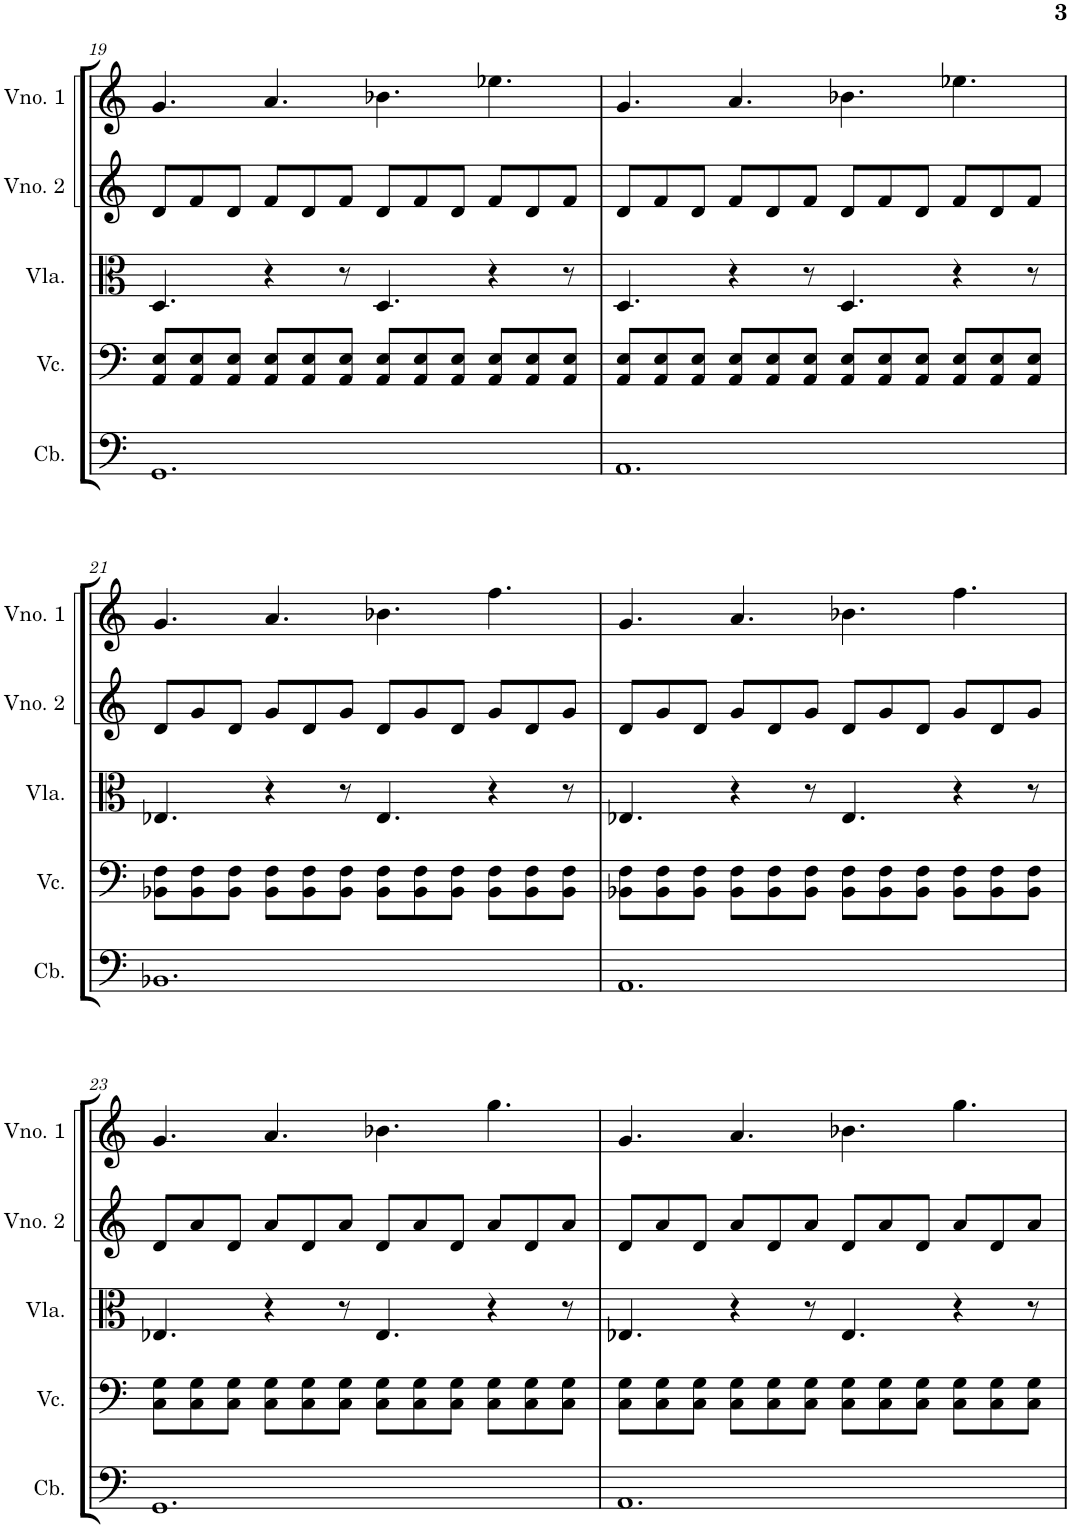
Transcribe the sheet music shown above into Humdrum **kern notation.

**kern	**kern	**kern	**kern	**kern
*part5	*part4	*part3	*part2	*part1
*staff5	*staff4	*staff3	*staff2	*staff1
*I"Contrabaixo	*I"Violoncelo	*I"Viola	*I"Violino 2	*I"Violino 1
*I'Cb.	*I'Vc.	*I'Vla.	*I'Vno. 2	*I'Vno. 1
!!LO:PB:g=z
*clefF4	*clefF4	*clefC3	*clefG2	*clefG2
*Trd7c12	*	*	*	*
*k[]	*k[]	*k[]	*k[]	*k[]
*M12/8	*M12/8	*M12/8	*M12/8	*M12/8
=19	=19	=19	=19	=19
1.GG	8AA/ 8E/L	4.D/	8d/L	4.g/
.	8AA/ 8E/	.	8f/	.
.	8AA/ 8E/J	.	8d/J	.
.	8AA/ 8E/L	4r	8f/L	4.a/
.	8AA/ 8E/	.	8d/	.
.	8AA/ 8E/J	8r	8f/J	.
.	8AA/ 8E/L	4.D/	8d/L	4.b-X\
.	8AA/ 8E/	.	8f/	.
.	8AA/ 8E/J	.	8d/J	.
.	8AA/ 8E/L	4r	8f/L	4.ee-X\
.	8AA/ 8E/	.	8d/	.
.	8AA/ 8E/J	8r	8f/J	.
=20	=20	=20	=20	=20
1.AA	8AA/ 8E/L	4.D/	8d/L	4.g/
.	8AA/ 8E/	.	8f/	.
.	8AA/ 8E/J	.	8d/J	.
.	8AA/ 8E/L	4r	8f/L	4.a/
.	8AA/ 8E/	.	8d/	.
.	8AA/ 8E/J	8r	8f/J	.
.	8AA/ 8E/L	4.D/	8d/L	4.b-X\
.	8AA/ 8E/	.	8f/	.
.	8AA/ 8E/J	.	8d/J	.
.	8AA/ 8E/L	4r	8f/L	4.ee-X\
.	8AA/ 8E/	.	8d/	.
.	8AA/ 8E/J	8r	8f/J	.
!!LO:LB:g=z
=21	=21	=21	=21	=21
1.BB-X	8BB-X\ 8F\L	4.E-X/	8d/L	4.g/
.	8BB-\ 8F\	.	8g/	.
.	8BB-\ 8F\J	.	8d/J	.
.	8BB-\ 8F\L	4r	8g/L	4.a/
.	8BB-\ 8F\	.	8d/	.
.	8BB-\ 8F\J	8r	8g/J	.
.	8BB-\ 8F\L	4.E-/	8d/L	4.b-X\
.	8BB-\ 8F\	.	8g/	.
.	8BB-\ 8F\J	.	8d/J	.
.	8BB-\ 8F\L	4r	8g/L	4.ff\
.	8BB-\ 8F\	.	8d/	.
.	8BB-\ 8F\J	8r	8g/J	.
=22	=22	=22	=22	=22
1.AA	8BB-X\ 8F\L	4.E-X/	8d/L	4.g/
.	8BB-\ 8F\	.	8g/	.
.	8BB-\ 8F\J	.	8d/J	.
.	8BB-\ 8F\L	4r	8g/L	4.a/
.	8BB-\ 8F\	.	8d/	.
.	8BB-\ 8F\J	8r	8g/J	.
.	8BB-\ 8F\L	4.E-/	8d/L	4.b-X\
.	8BB-\ 8F\	.	8g/	.
.	8BB-\ 8F\J	.	8d/J	.
.	8BB-\ 8F\L	4r	8g/L	4.ff\
.	8BB-\ 8F\	.	8d/	.
.	8BB-\ 8F\J	8r	8g/J	.
!!LO:LB:g=z
=23	=23	=23	=23	=23
1.GG	8C\ 8G\L	4.E-X/	8d/L	4.g/
.	8C\ 8G\	.	8a/	.
.	8C\ 8G\J	.	8d/J	.
.	8C\ 8G\L	4r	8a/L	4.a/
.	8C\ 8G\	.	8d/	.
.	8C\ 8G\J	8r	8a/J	.
.	8C\ 8G\L	4.E-/	8d/L	4.b-X\
.	8C\ 8G\	.	8a/	.
.	8C\ 8G\J	.	8d/J	.
.	8C\ 8G\L	4r	8a/L	4.gg\
.	8C\ 8G\	.	8d/	.
.	8C\ 8G\J	8r	8a/J	.
=24	=24	=24	=24	=24
1.AA	8C\ 8G\L	4.E-X/	8d/L	4.g/
.	8C\ 8G\	.	8a/	.
.	8C\ 8G\J	.	8d/J	.
.	8C\ 8G\L	4r	8a/L	4.a/
.	8C\ 8G\	.	8d/	.
.	8C\ 8G\J	8r	8a/J	.
.	8C\ 8G\L	4.E-/	8d/L	4.b-X\
.	8C\ 8G\	.	8a/	.
.	8C\ 8G\J	.	8d/J	.
.	8C\ 8G\L	4r	8a/L	4.gg\
.	8C\ 8G\	.	8d/	.
.	8C\ 8G\J	8r	8a/J	.
=	=	=	=	=
*-	*-	*-	*-	*-
